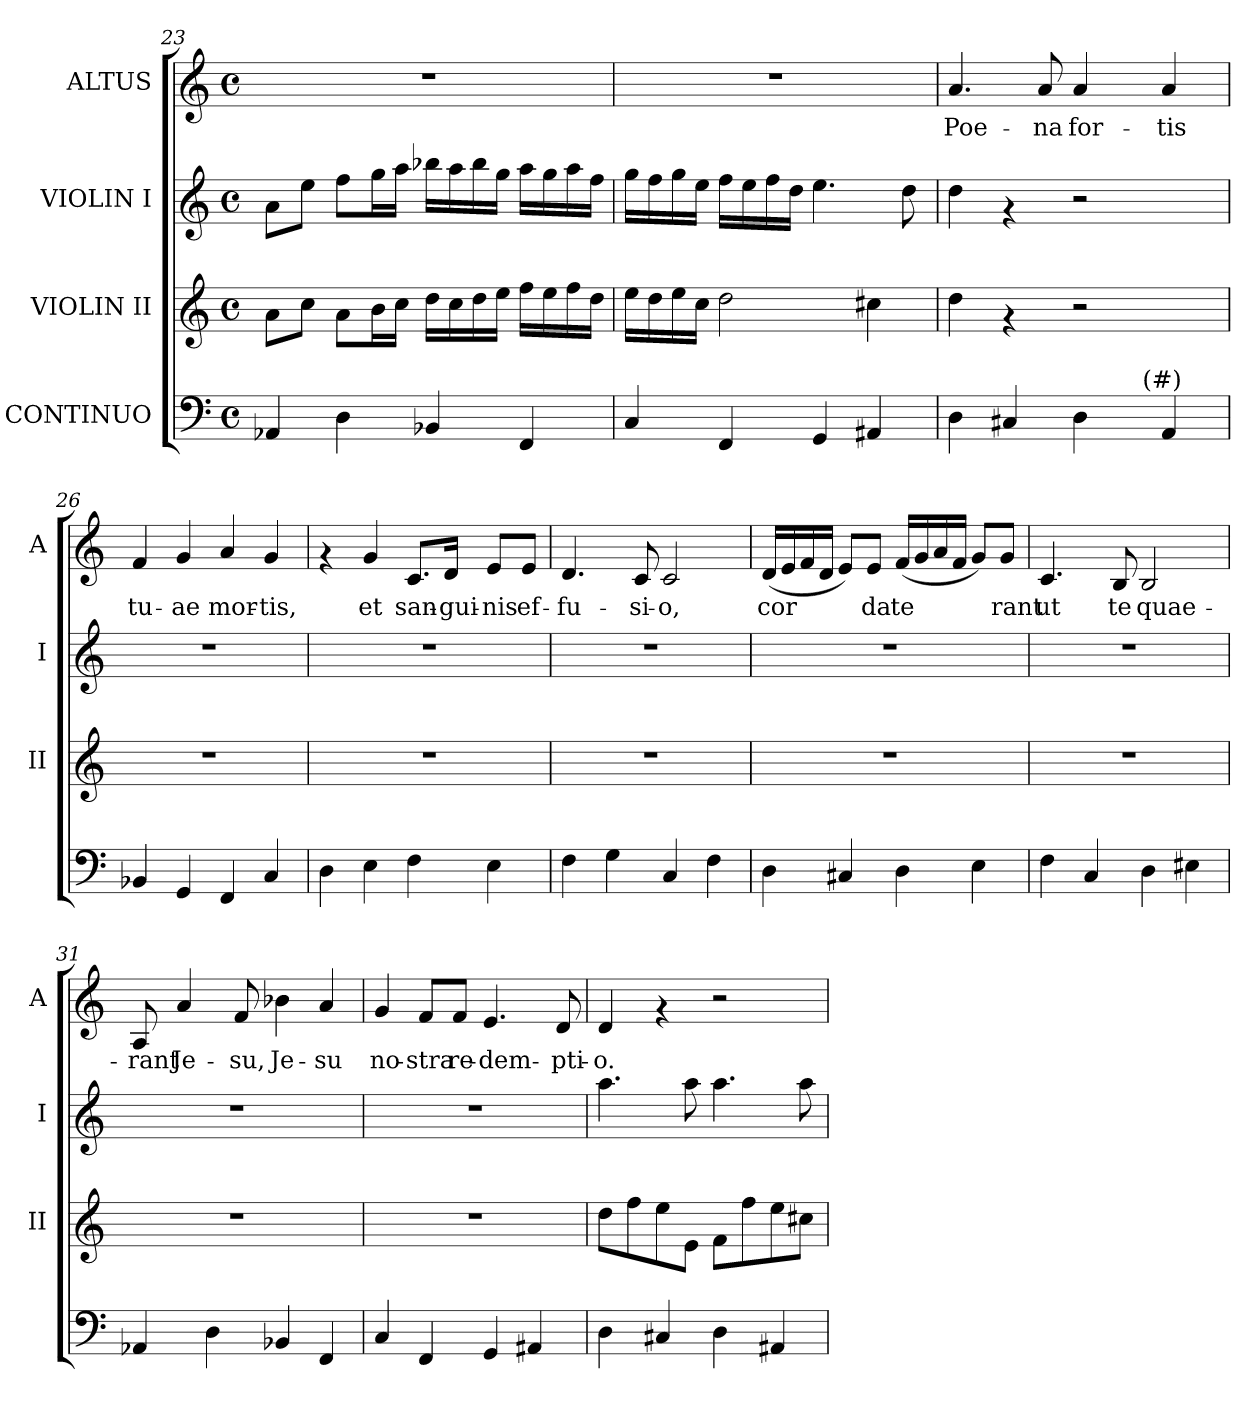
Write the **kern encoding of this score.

**kern	**kern	**kern	**kern	**text
*part4	*part3	*part2	*part1	*part1
*staff4	*staff3	*staff2	*staff1	*staff1
*I"CONTINUO	*I"VIOLIN II	*I"VIOLIN I	*I"ALTUS	*
*	*I'II	*I'I	*I'A	*
*clefF4	*clefG2	*clefG2	*clefG2	*
*k[]	*k[]	*k[]	*k[]	*
*C:	*C:	*C:	*C:	*
*M4/4	*M4/4	*M4/4	*M4/4	*
*met(c)	*met(c)	*met(c)	*met(c)	*
=23	=23	=23	=23	=23
4AA-/	8a\L	8a\L	1r	.
.	8cc\J	8ee\J	.	.
4D\	8a\L	8ff\L	.	.
.	16b\	16gg\	.	.
.	16cc\J	16aa\J	.	.
4BB-X/	16dd\L	16bb-X\L	.	.
.	16cc\	16aa\	.	.
.	16dd\	16bb-\	.	.
.	16ee\J	16gg\J	.	.
4FF/	16ff\L	16aa\L	.	.
.	16ee\	16gg\	.	.
.	16ff\	16aa\	.	.
.	16dd\J	16ff\J	.	.
=24	=24	=24	=24	=24
4C/	16ee\L	16gg\L	1r	.
.	16dd\	16ff\	.	.
.	16ee\	16gg\	.	.
.	16cc\J	16ee\J	.	.
4FF/	2dd\	16ff\L	.	.
.	.	16ee\	.	.
.	.	16ff\	.	.
.	.	16dd\J	.	.
4GG/	.	4.ee\	.	.
4AA#/	4cc#X\	.	.	.
.	.	8dd\	.	.
!!LO:LB:g=z
=25	=25	=25	=25	=25
!	!	!	!	!LO:LY:b
*^	*	*	*	*
4D\	2ryy	4dd\	4dd\	4.a/	Poe-
4C#X/	.	4rf	4rf	.	.
!	!	!	!	!	!LO:LY:b
.	.	.	.	8a/	-na
!	!	!	!	!	!LO:LY:b
4D\	8ryy	2r	2r	4a/	for-
.	16ryy	.	.	.	.
.	64ryy	.	.	.	.
!	!LO:TX:a:t=(#)	!	!	!	!
.	4ryy	.	.	.	.
!	!	!	!	!	!LO:LY:b
4AA/	.	.	.	4a/	-tis
.	32.ryy	.	.	.	.
=26	=26	=26	=26	=26	=26
!	!	!	!	!	!LO:LY:b
*v	*v	*	*	*	*
4BB-X/	1r	1r	4f/	tu-
!	!	!	!	!LO:LY:b
4GG/	.	.	4g/	-ae
!	!	!	!	!LO:LY:b
4FF/	.	.	4a/	mor-
!	!	!	!	!LO:LY:b
4C/	.	.	4g/	-tis,
=27	=27	=27	=27	=27
4D\	1r	1r	4rf	.
!	!	!	!	!LO:LY:b
4E\	.	.	4g/	et
!	!	!	!	!LO:LY:b
4F\	.	.	8.c/L	san-
!	!	!	!	!LO:LY:b
.	.	.	16d/J	-gui-
!	!	!	!	!LO:LY:b
4E\	.	.	8e/L	-nis
!	!	!	!	!LO:LY:b
.	.	.	8e/J	ef-
=28	=28	=28	=28	=28
!	!	!	!	!LO:LY:b
4F\	1r	1r	4.d/	-fu-
4G\	.	.	.	.
!	!	!	!	!LO:LY:b
.	.	.	8c/	-si-
!	!	!	!	!LO:LY:b
4C/	.	.	2c/	-o,
4F\	.	.	.	.
=29	=29	=29	=29	=29
!	!	!	!	!LO:LY:b
4D\	1r	1r	(<16d/L	cor-
!	!	!	!	!LO:LY:b
.	.	.	16e/	--
!	!	!	!	!LO:LY:b
.	.	.	16f/	--
!	!	!	!	!LO:LY:b
.	.	.	16d/J	--
!	!	!	!	!LO:LY:b
4C#X/	.	.	8e/L)	--
!	!	!	!	!LO:LY:b
.	.	.	8e/J	-da
!	!	!	!	!LO:LY:b
4D\	.	.	(<16f/L	te-
!	!	!	!	!LO:LY:b
.	.	.	16g/	--
!	!	!	!	!LO:LY:b
.	.	.	16a/	--
!	!	!	!	!LO:LY:b
.	.	.	16f/J	--
!	!	!	!	!LO:LY:b
4E\	.	.	8g/L)	--
!	!	!	!	!LO:LY:b
.	.	.	8g/J	-rant
!!LO:PB:g=z
=30	=30	=30	=30	=30
!	!	!	!	!LO:LY:b
4F\	1r	1r	4.c/	ut
4C/	.	.	.	.
!	!	!	!	!LO:LY:b
.	.	.	8B/	te
!	!	!	!	!LO:LY:b
4D\	.	.	2B/	quae-
4E#\	.	.	.	.
=31	=31	=31	=31	=31
!	!	!	!	!LO:LY:b
4AA-/	1r	1r	8A/	-rant
!	!	!	!	!LO:LY:b
.	.	.	4a/	Je-
4D\	.	.	.	.
!	!	!	!	!LO:LY:b
.	.	.	8f/	-su,
!	!	!	!	!LO:LY:b
4BB-X/	.	.	4b-X\	Je-
!	!	!	!	!LO:LY:b
4FF/	.	.	4a/	-su
=32	=32	=32	=32	=32
!	!	!	!	!LO:LY:b
4C/	1r	1r	4g/	no-
!	!	!	!	!LO:LY:b
4FF/	.	.	8f/L	-stra
!	!	!	!	!LO:LY:b
.	.	.	8f/J	re-
!	!	!	!	!LO:LY:b
4GG/	.	.	4.e/	-dem-
4AA#/	.	.	.	.
!	!	!	!	!LO:LY:b
.	.	.	8d/	-pti-
=33	=33	=33	=33	=33
!	!	!	!	!LO:LY:b
4D\	8dd\L	4.aa\	4d/	-o.
.	8ff\	.	.	.
4C#X/	8ee\	.	4rf	.
.	8e\J	8aa\	.	.
4D\	8f\L	4.aa\	2r	.
.	8ff\	.	.	.
4AA#/	8ee\	.	.	.
.	8cc#X\J	8aa\	.	.
=	=	=	=	=
*-	*-	*-	*-	*-
